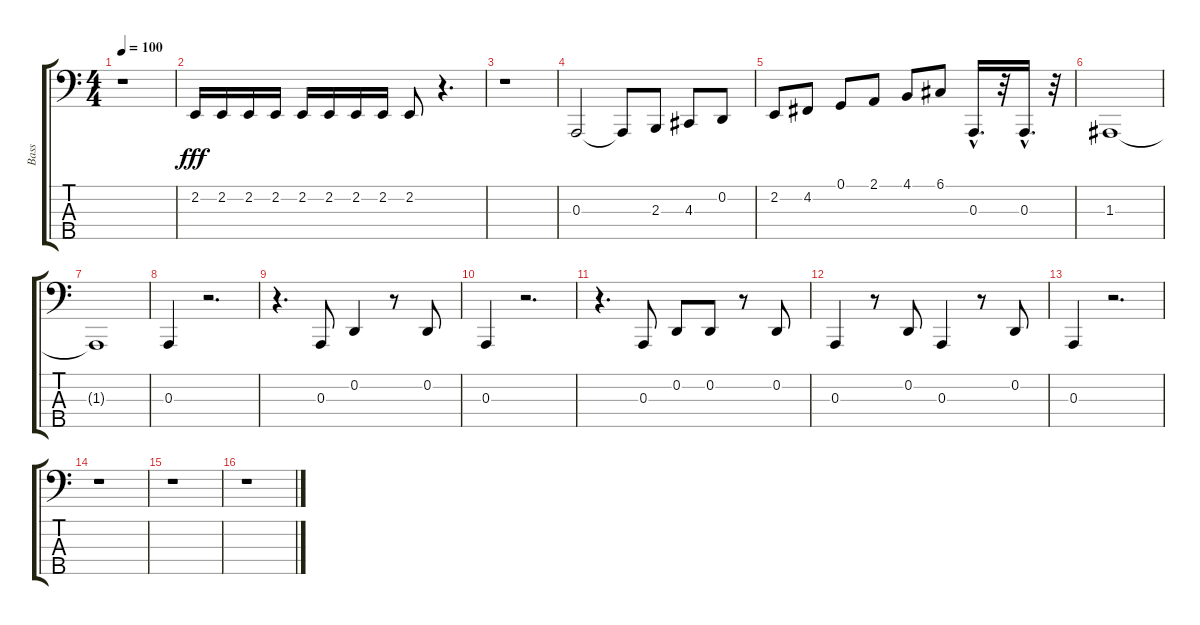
\track ("Bass" "Bass") {instrument stringensemble1}
\staff {score tabs}
\tuning (G2 D2 A1 E1 B0) {hide}
\ts (4 4)
\tempo 100
\clef f4
\ks c
r.1{dy fff} |
2.2.16 2.2.16 2.2.16 2.2.16 2.2.16 2.2.16 2.2.16 2.2.16 2.2.8 r.4{d} |
r.1 |
0.3.2 0.3{t}.8 2.3.8 4.3.8 0.2.8 |
2.2.8 4.2.8 0.1.8 2.1.8 4.1.8 6.1.8 0.3{hac}.16{d} r.32 0.3{hac}.16{d} r.32 |
1.3.1 |
1.3{t}.1 |
0.3.4 r.2{d} |
r.4{d} 0.3.8 0.2.4 r.8 0.2.8 |
0.3.4 r.2{d} |
r.4{d} 0.3.8 0.2.8 0.2.8 r.8 0.2.8 |
0.3.4 r.8 0.2.8 0.3.4 r.8 0.2.8 |
0.3.4 r.2{d} |
r.1 |
r.1 |
r.1
